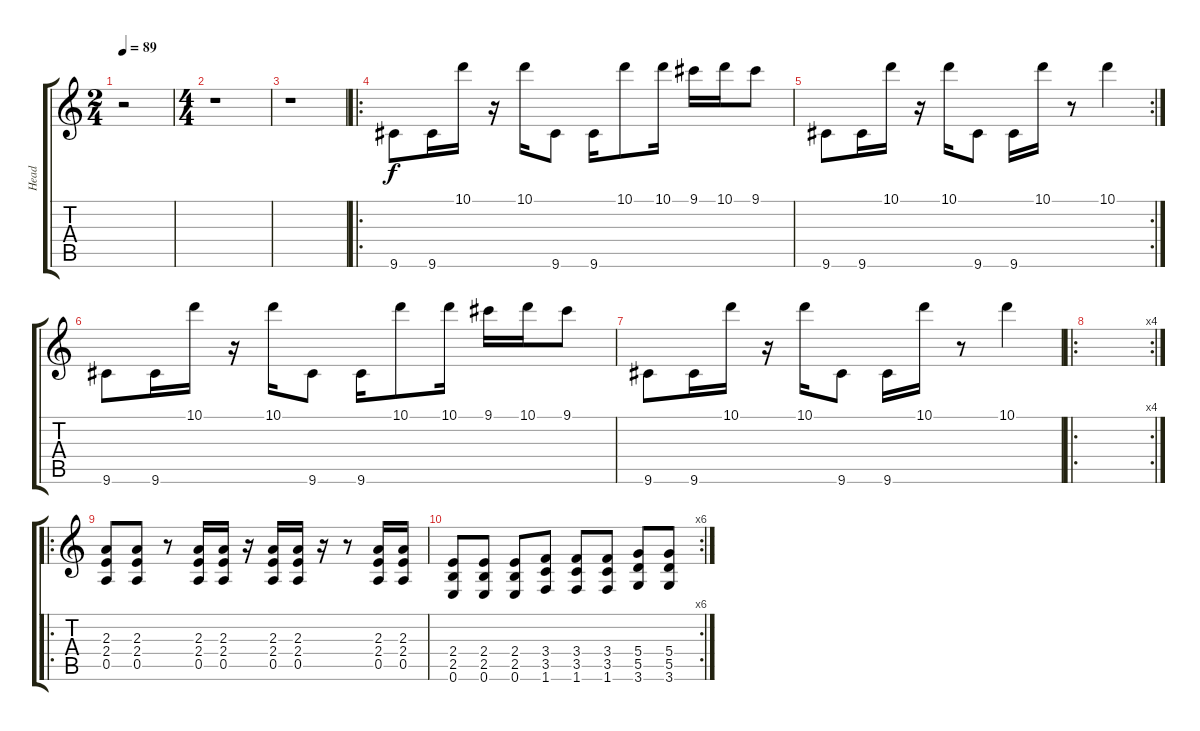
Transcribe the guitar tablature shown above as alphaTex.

\track ("Head" "Head") {instrument overdrivenguitar}
\staff {score tabs}
\tuning (E4 B3 G3 D3 A2 E2) {hide}
\ts (2 4)
\tempo 89
\clef g2
\ks c
r.2{dy f} |
\ts (4 4)
r.1 |
r.1 |
\ro
9.6.8 9.6.16 10.1.16 r.16 10.1.16 9.6.8 9.6.16 10.1.8 10.1.16 9.1.16 10.1.16 9.1.8 |
\rc 2
9.6.8 9.6.16 10.1.16 r.16 10.1.16 9.6.8 9.6.16 10.1.16 r.8 10.1.4 |
9.6.8 9.6.16 10.1.16 r.16 10.1.16 9.6.8 9.6.16 10.1.8 10.1.16 9.1.16 10.1.16 9.1.8 |
9.6.8 9.6.16 10.1.16 r.16 10.1.16 9.6.8 9.6.16 10.1.16 r.8 10.1.4 |
\ro
\rc 4
|
\ro
(2.3 2.4 0.5).8 (2.3 2.4 0.5).8 r.8 (2.3 2.4 0.5).16 (2.3 2.4 0.5).16 r.16 (2.3 2.4 0.5).16 (2.3 2.4 0.5).16 r.16 r.8 (2.3 2.4 0.5).16 (2.3 2.4 0.5).16 |
\rc 6
(2.4 2.5 0.6).8 (2.4 2.5 0.6).8 (2.4 2.5 0.6).8 (3.4 3.5 1.6).8 (3.4 3.5 1.6).8 (3.4 3.5 1.6).8 (5.4 5.5 3.6).8 (5.4 5.5 3.6).8
